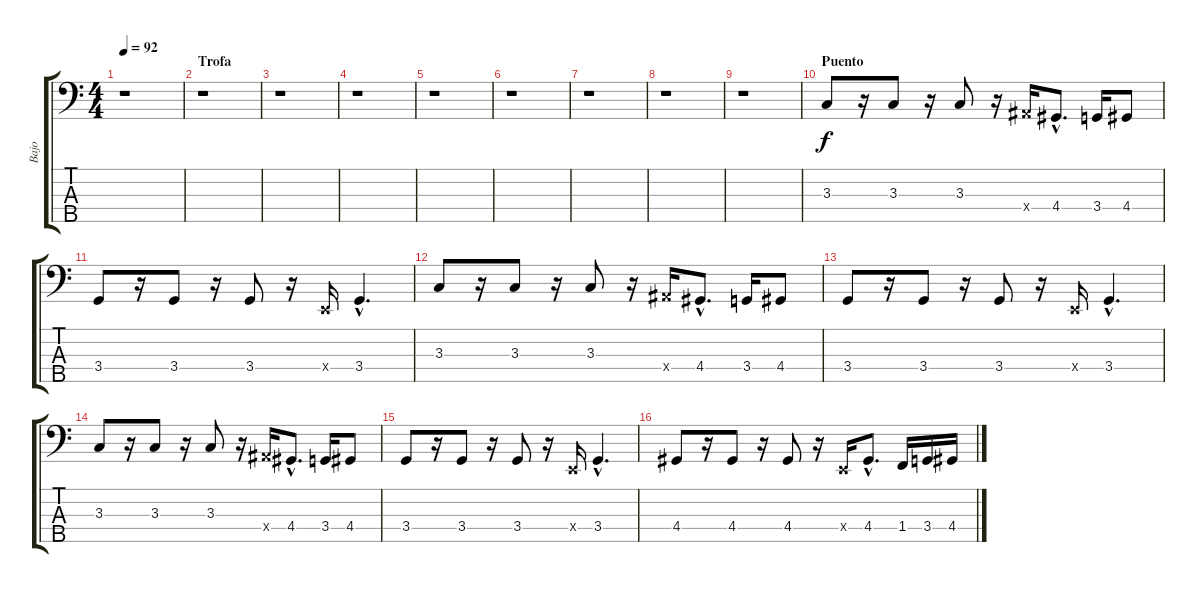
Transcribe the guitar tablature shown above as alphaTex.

\track ("Bajo" "Bajo") {instrument electricbassfinger}
\staff {score tabs}
\tuning (G2 D2 A1 E1 B0) {hide}
\ts (4 4)
\tempo 92
\clef f4
\ks c
r.1{dy f instrument electricbassfinger} |
\section ("" "Trofa")
r.1 |
r.1 |
r.1 |
r.1 |
r.1 |
r.1 |
r.1 |
r.1 |
\section ("" "Puento")
3.3.8 r.16 3.3.8 r.16 3.3.8 r.16 6.4{x}.16 4.4{hac}.8{d} 3.4.16 4.4.8 |
3.4.8 r.16 3.4.8 r.16 3.4.8 r.16 0.4{x}.16 3.4{hac}.4{d} |
3.3.8 r.16 3.3.8 r.16 3.3.8 r.16 6.4{x}.16 4.4{hac}.8{d} 3.4.16 4.4.8 |
3.4.8 r.16 3.4.8 r.16 3.4.8 r.16 0.4{x}.16 3.4{hac}.4{d} |
3.3.8 r.16 3.3.8 r.16 3.3.8 r.16 6.4{x}.16 4.4{hac}.8{d} 3.4.16 4.4.8 |
3.4.8 r.16 3.4.8 r.16 3.4.8 r.16 0.4{x}.16 3.4{hac}.4{d} |
4.4.8 r.16 4.4.8 r.16 4.4.8 r.16 0.4{x}.16 4.4{hac}.8{d} 1.4.16 3.4.16 4.4.16
